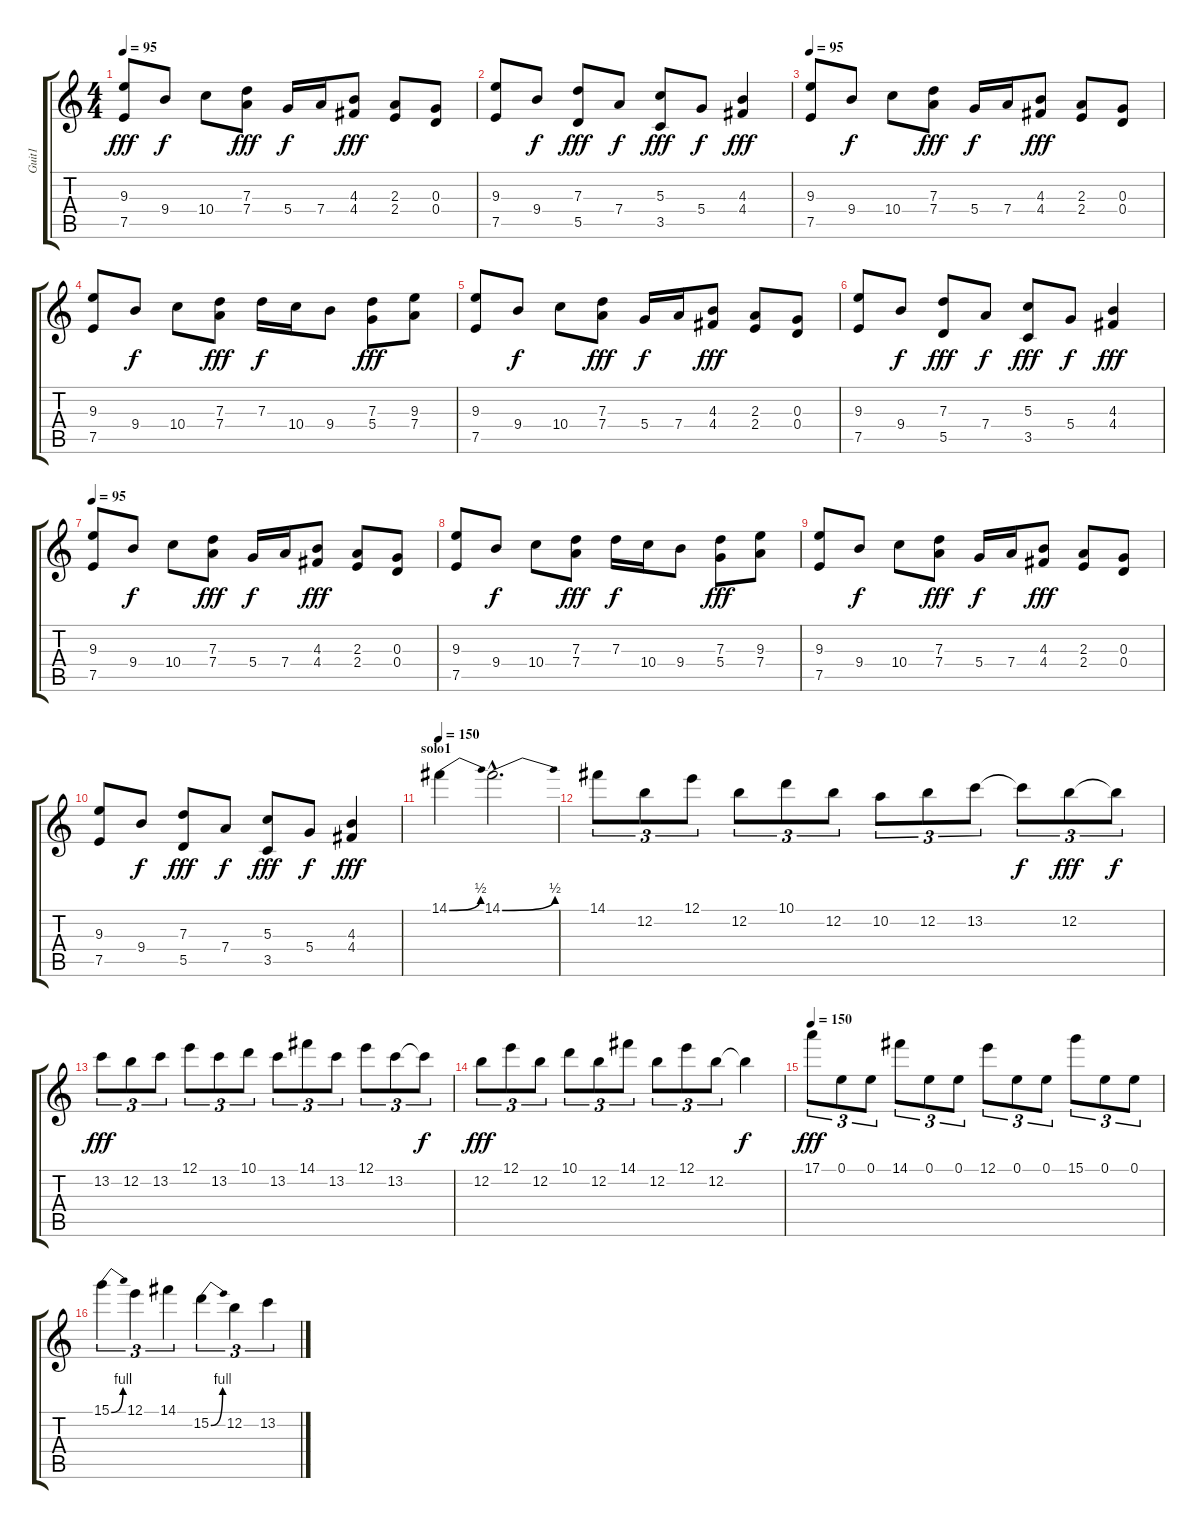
\track ("Guit1" "Guit1") {instrument overdrivenguitar}
\staff {score tabs}
\tuning (E4 B3 G3 D3 A2 E2) {hide}
\ts (4 4)
\tempo 95
\clef g2
\ks c
(9.3 7.5).8{dy fff} 9.4.8{dy f} 10.4.8 (7.3 7.4).8{dy fff} 5.4.16{dy f} 7.4.16 (4.3 4.4).8{dy fff} (2.3 2.4).8 (0.3 0.4).8 |
(9.3 7.5).8 9.4.8{dy f} (7.3 5.5).8{dy fff} 7.4.8{dy f} (5.3 3.5).8{dy fff} 5.4.8{dy f} (4.3 4.4).4{dy fff} |
\tempo 95
(9.3 7.5).8 9.4.8{dy f} 10.4.8 (7.3 7.4).8{dy fff} 5.4.16{dy f} 7.4.16 (4.3 4.4).8{dy fff} (2.3 2.4).8 (0.3 0.4).8 |
(9.3 7.5).8 9.4.8{dy f} 10.4.8 (7.3 7.4).8{dy fff} 7.3.16{dy f} 10.4.16 9.4.8 (7.3 5.4).8{dy fff} (9.3 7.4).8 |
(9.3 7.5).8 9.4.8{dy f} 10.4.8 (7.3 7.4).8{dy fff} 5.4.16{dy f} 7.4.16 (4.3 4.4).8{dy fff} (2.3 2.4).8 (0.3 0.4).8 |
(9.3 7.5).8 9.4.8{dy f} (7.3 5.5).8{dy fff} 7.4.8{dy f} (5.3 3.5).8{dy fff} 5.4.8{dy f} (4.3 4.4).4{dy fff} |
\tempo 95
(9.3 7.5).8 9.4.8{dy f} 10.4.8 (7.3 7.4).8{dy fff} 5.4.16{dy f} 7.4.16 (4.3 4.4).8{dy fff} (2.3 2.4).8 (0.3 0.4).8 |
(9.3 7.5).8 9.4.8{dy f} 10.4.8 (7.3 7.4).8{dy fff} 7.3.16{dy f} 10.4.16 9.4.8 (7.3 5.4).8{dy fff} (9.3 7.4).8 |
(9.3 7.5).8 9.4.8{dy f} 10.4.8 (7.3 7.4).8{dy fff} 5.4.16{dy f} 7.4.16 (4.3 4.4).8{dy fff} (2.3 2.4).8 (0.3 0.4).8 |
(9.3 7.5).8 9.4.8{dy f} (7.3 5.5).8{dy fff} 7.4.8{dy f} (5.3 3.5).8{dy fff} 5.4.8{dy f} (4.3 4.4).4{dy fff} |
\section ("" "solo1")
\tempo 150
14.1{be (bend 0 0 60 2)}.4{volume 13 instrument overdrivenguitar} 14.1{be (bend 0 0 60 2) hac}.2{d} |
14.1.8{tu (3 2)} 12.2.8{tu (3 2)} 12.1.8{tu (3 2)} 12.2.8{tu (3 2)} 10.1.8{tu (3 2)} 12.2.8{tu (3 2)} 10.2.8{tu (3 2)} 12.2.8{tu (3 2)} 13.2.8{tu (3 2)} 13.2{t}.8{tu (3 2) dy f} 12.2.8{tu (3 2) dy fff} 12.2{t}.8{tu (3 2) dy f} |
13.2.8{tu (3 2) dy fff} 12.2.8{tu (3 2)} 13.2.8{tu (3 2)} 12.1.8{tu (3 2)} 13.2.8{tu (3 2)} 10.1.8{tu (3 2)} 13.2.8{tu (3 2)} 14.1.8{tu (3 2)} 13.2.8{tu (3 2)} 12.1.8{tu (3 2)} 13.2.8{tu (3 2)} 13.2{t}.8{tu (3 2) dy f} |
12.2.8{tu (3 2) dy fff} 12.1.8{tu (3 2)} 12.2.8{tu (3 2)} 10.1.8{tu (3 2)} 12.2.8{tu (3 2)} 14.1.8{tu (3 2)} 12.2.8{tu (3 2)} 12.1.8{tu (3 2)} 12.2.8{tu (3 2)} 12.2{t}.4{dy f} |
\tempo 150
17.1.8{tu (3 2) dy fff} 0.1.8{tu (3 2)} 0.1.8{tu (3 2)} 14.1.8{tu (3 2)} 0.1.8{tu (3 2)} 0.1.8{tu (3 2)} 12.1.8{tu (3 2)} 0.1.8{tu (3 2)} 0.1.8{tu (3 2)} 15.1.8{tu (3 2)} 0.1.8{tu (3 2)} 0.1.8{tu (3 2)} |
15.1{be (bend 0 0 60 4)}.4{tu (3 2)} 12.1.4{tu (3 2)} 14.1.4{tu (3 2)} 15.2{be (bend 0 0 60 4)}.4{tu (3 2)} 12.2.4{tu (3 2)} 13.2.4{tu (3 2)}
